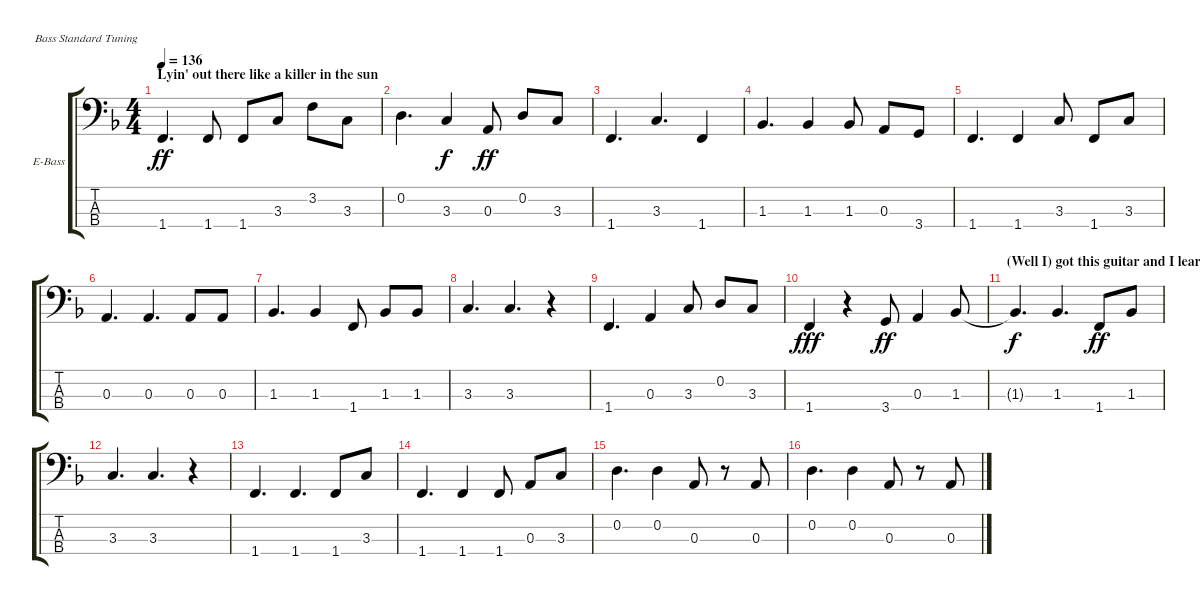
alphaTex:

\bracketExtendMode groupsimilarinstruments
\firstSystemTrackNameOrientation horizontal
\otherSystemsTrackNameOrientation horizontal
\track ("Bass" "E-Bass") {instrument electricbassfinger}
\staff {score tabs}
\tuning (G2 D2 A1 E1)
\ts (4 4)
\section ("" "Lyin' out there like a killer in the sun")
\tempo 136
\clef f4
\ks f
1.4.4{d dy ff} 1.4.8 1.4.8 3.3.8 3.2.8 3.3.8 |
0.2.4{d} 3.3.4{dy f} 0.3.8{dy ff} 0.2.8 3.3.8 |
1.4.4{d} 3.3.4{d} 1.4.4 |
1.3.4{d} 1.3.4 1.3.8 0.3.8 3.4.8 |
1.4.4{d} 1.4.4 3.3.8 1.4.8 3.3.8 |
0.3.4{d} 0.3.4{d} 0.3.8 0.3.8 |
1.3.4{d} 1.3.4 1.4.8 1.3.8 1.3.8 |
3.3.4{d} 3.3.4{d} r.4 |
1.4.4{d} 0.3.4 3.3.8 0.2.8 3.3.8 |
1.4.4{dy fff} r.4 3.4.8{dy ff} 0.3.4 1.3.8 |
\section ("" "(Well I) got this guitar and I learned")
1.3{t}.4{d dy f} 1.3.4{d} 1.4.8{dy ff} 1.3.8 |
3.3.4{d} 3.3.4{d} r.4 |
1.4.4{d} 1.4.4{d} 1.4.8 3.3.8 |
1.4.4{d} 1.4.4 1.4.8 0.3.8 3.3.8 |
0.2.4{d} 0.2.4 0.3.8 r.8 0.3.8 |
0.2.4{d} 0.2.4 0.3.8 r.8 0.3.8
